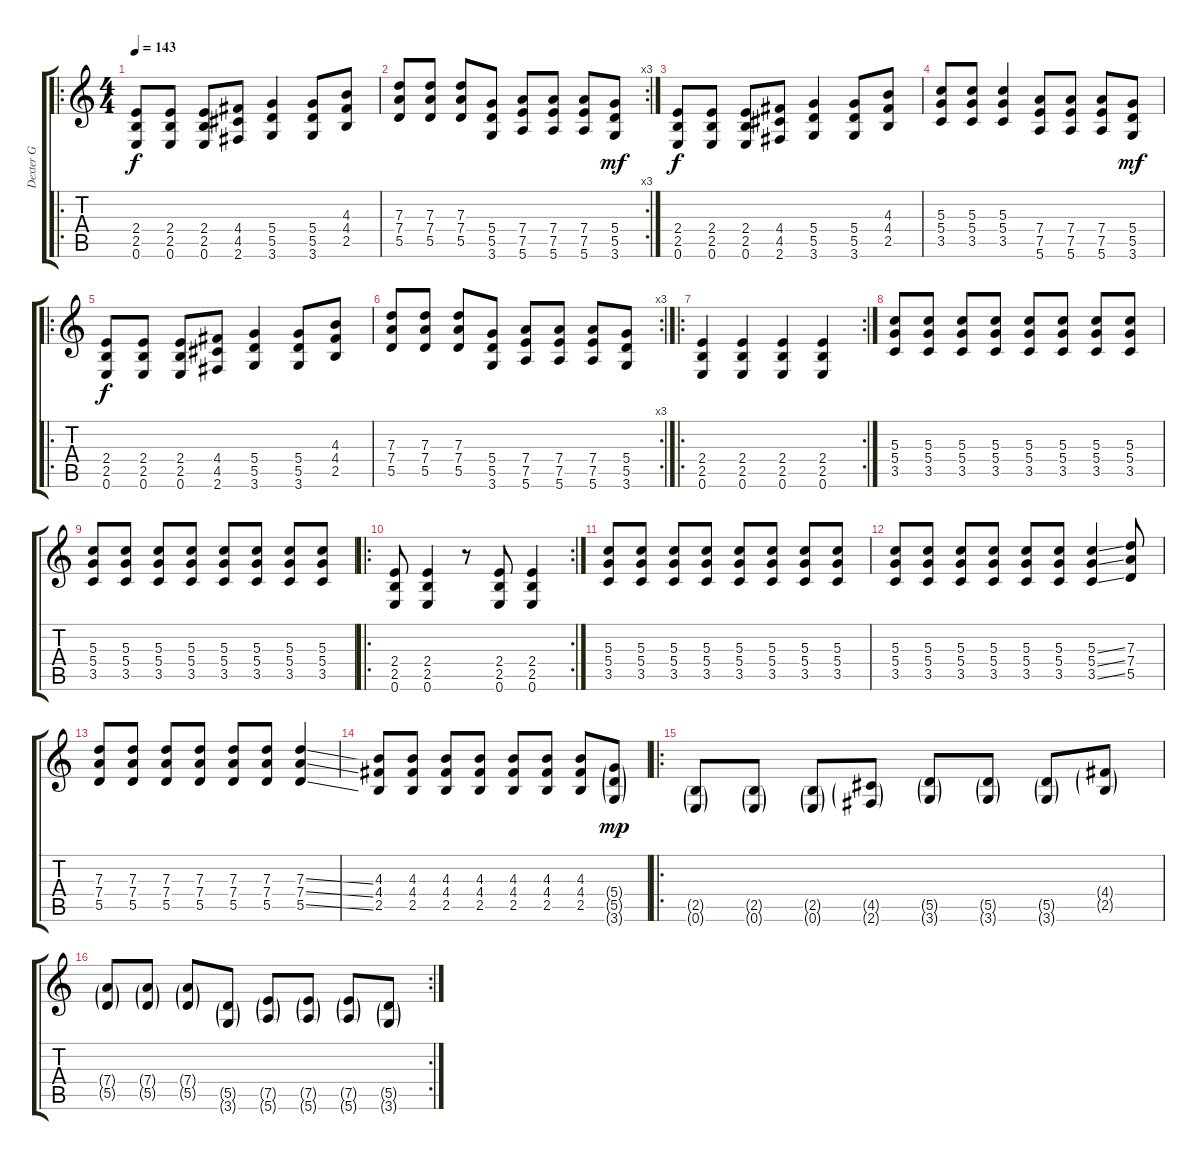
\track ("Dexter G" "Dexter G") {instrument overdrivenguitar}
\staff {score tabs}
\tuning (E4 B3 G3 D3 A2 E2) {hide}
\ro
\ts (4 4)
\tempo 143
\clef g2
\ks c
(2.4 2.5 0.6).8{dy f} (2.4 2.5 0.6).8 (2.4 2.5 0.6).8 (4.4 4.5 2.6).8 (5.4 5.5 3.6).4 (5.4 5.5 3.6).8 (4.3 4.4 2.5).8 |
\rc 3
(7.3 7.4 5.5).8 (7.3 7.4 5.5).8 (7.3 7.4 5.5).8 (5.4 5.5 3.6).8 (7.4 7.5 5.6).8 (7.4 7.5 5.6).8 (7.4 7.5 5.6).8 (5.4 5.5 3.6).8{dy mf} |
(2.4 2.5 0.6).8{dy f} (2.4 2.5 0.6).8 (2.4 2.5 0.6).8 (4.4 4.5 2.6).8 (5.4 5.5 3.6).4 (5.4 5.5 3.6).8 (4.3 4.4 2.5).8 |
(5.3 5.4 3.5).8 (5.3 5.4 3.5).8 (5.3 5.4 3.5).4 (7.4 7.5 5.6).8 (7.4 7.5 5.6).8 (7.4 7.5 5.6).8 (5.4 5.5 3.6).8{dy mf} |
\ro
(2.4 2.5 0.6).8{dy f} (2.4 2.5 0.6).8 (2.4 2.5 0.6).8 (4.4 4.5 2.6).8 (5.4 5.5 3.6).4 (5.4 5.5 3.6).8 (4.3 4.4 2.5).8 |
\rc 3
(7.3 7.4 5.5).8 (7.3 7.4 5.5).8 (7.3 7.4 5.5).8 (5.4 5.5 3.6).8 (7.4 7.5 5.6).8 (7.4 7.5 5.6).8 (7.4 7.5 5.6).8 (5.4 5.5 3.6).8 |
\ro
\rc 2
(2.4 2.5 0.6).4 (2.4 2.5 0.6).4 (2.4 2.5 0.6).4 (2.4 2.5 0.6).4 |
(5.3 5.4 3.5).8 (5.3 5.4 3.5).8 (5.3 5.4 3.5).8 (5.3 5.4 3.5).8 (5.3 5.4 3.5).8 (5.3 5.4 3.5).8 (5.3 5.4 3.5).8 (5.3 5.4 3.5).8 |
(5.3 5.4 3.5).8 (5.3 5.4 3.5).8 (5.3 5.4 3.5).8 (5.3 5.4 3.5).8 (5.3 5.4 3.5).8 (5.3 5.4 3.5).8 (5.3 5.4 3.5).8 (5.3 5.4 3.5).8 |
\ro
\rc 2
(2.4 2.5 0.6).8 (2.4 2.5 0.6).4 r.8 (2.4 2.5 0.6).8 (2.4 2.5 0.6).4 |
(5.3 5.4 3.5).8 (5.3 5.4 3.5).8 (5.3 5.4 3.5).8 (5.3 5.4 3.5).8 (5.3 5.4 3.5).8 (5.3 5.4 3.5).8 (5.3 5.4 3.5).8 (5.3 5.4 3.5).8 |
(5.3 5.4 3.5).8 (5.3 5.4 3.5).8 (5.3 5.4 3.5).8 (5.3 5.4 3.5).8 (5.3 5.4 3.5).8 (5.3 5.4 3.5).8 (5.3{ss} 5.4{ss} 3.5{ss}).4 (7.3 7.4 5.5).8 |
(7.3 7.4 5.5).8 (7.3 7.4 5.5).8 (7.3 7.4 5.5).8 (7.3 7.4 5.5).8 (7.3 7.4 5.5).8 (7.3 7.4 5.5).8 (7.3{ss} 7.4{ss} 5.5{ss}).4 |
(4.3 4.4 2.5).8 (4.3 4.4 2.5).8 (4.3 4.4 2.5).8 (4.3 4.4 2.5).8 (4.3 4.4 2.5).8 (4.3 4.4 2.5).8 (4.3 4.4 2.5).8 (5.4{g} 5.5{g} 3.6{g}).8{dy mp} |
\ro
(2.5{g} 0.6{g}).8 (2.5{g} 0.6{g}).8 (2.5{g} 0.6{g}).8 (4.5{g} 2.6{g}).8 (5.5{g} 3.6{g}).8 (5.5{g} 3.6{g}).8 (5.5{g} 3.6{g}).8 (4.4{g} 2.5{g}).8 |
\rc 2
(7.4{g} 5.5{g}).8 (7.4{g} 5.5{g}).8 (7.4{g} 5.5{g}).8 (5.5{g} 3.6{g}).8 (7.5{g} 5.6{g}).8 (7.5{g} 5.6{g}).8 (7.5{g} 5.6{g}).8 (5.5{g} 3.6{g}).8
